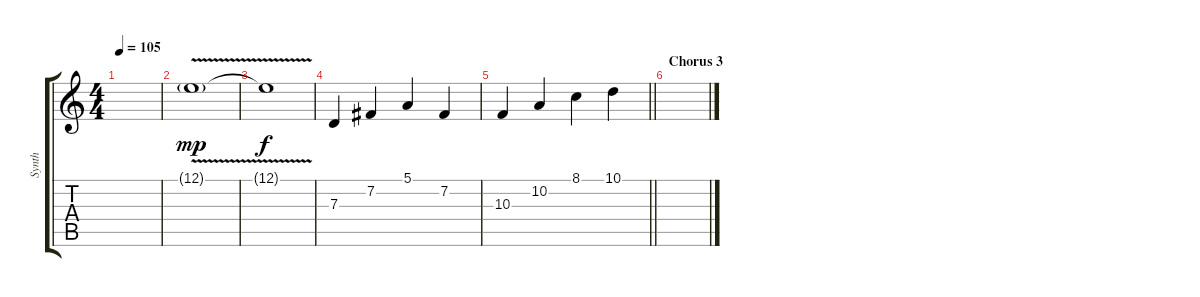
\track ("Synth" "Synth") {instrument ocarina}
\staff {score tabs}
\tuning (E4 B3 G3 D3 A2 E2) {hide}
\ts (4 4)
\tempo 105
\clef g2
\ks c
|
12.1{v g}.1{dy mp} |
12.1{t}.1{dy f} |
7.3.4 7.2.4 5.1.4 7.2.4 |
\barLineRight lightlight
10.3.4 10.2.4 8.1.4 10.1.4 |
\section ("" "Chorus 3")
